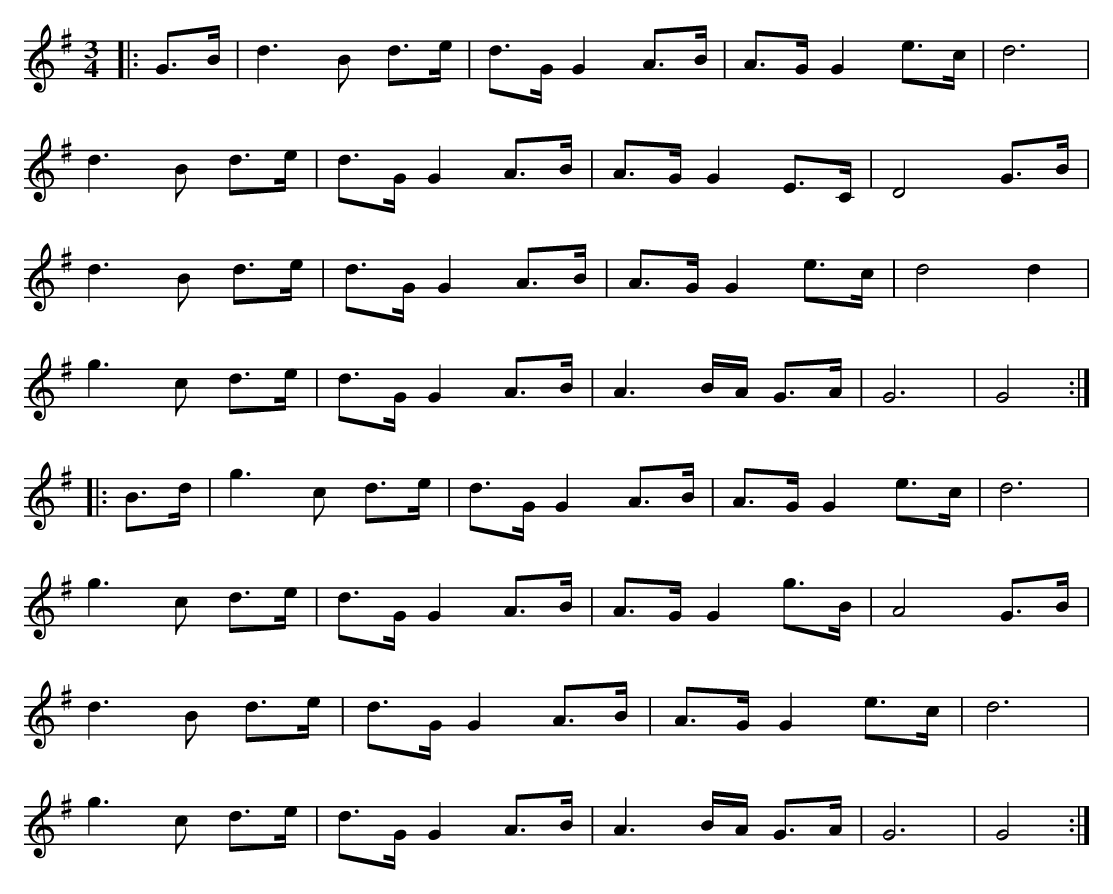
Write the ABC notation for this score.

X:1
M:3/4
K:G
|:G>B|d3 B d>e| d>GG2 A>B|A>GG2 e>c|d6|
d3 B d>e|d>GG2 A>B|A>GG2 E>C|D4 G>B|
d3 B d>e|d>GG2 A>B|A>GG2 e>c|d4 d2|
g3 c d>e|d>GG2 A>B|A3 B/A/ G>A|G6|G4:|
|:B>d|g3 c d>e|d>GG2 A>B|A>GG2 e>c|d6|
g3 c d>e|d>GG2 A>B|A>GG2 g>B|A4 G>B|
d3 B d>e|d>GG2 A>B|A>GG2 e>c|d6|
g3 c d>e|d>GG2 A>B|A3 B/A/ G>A|G6|G4:|
